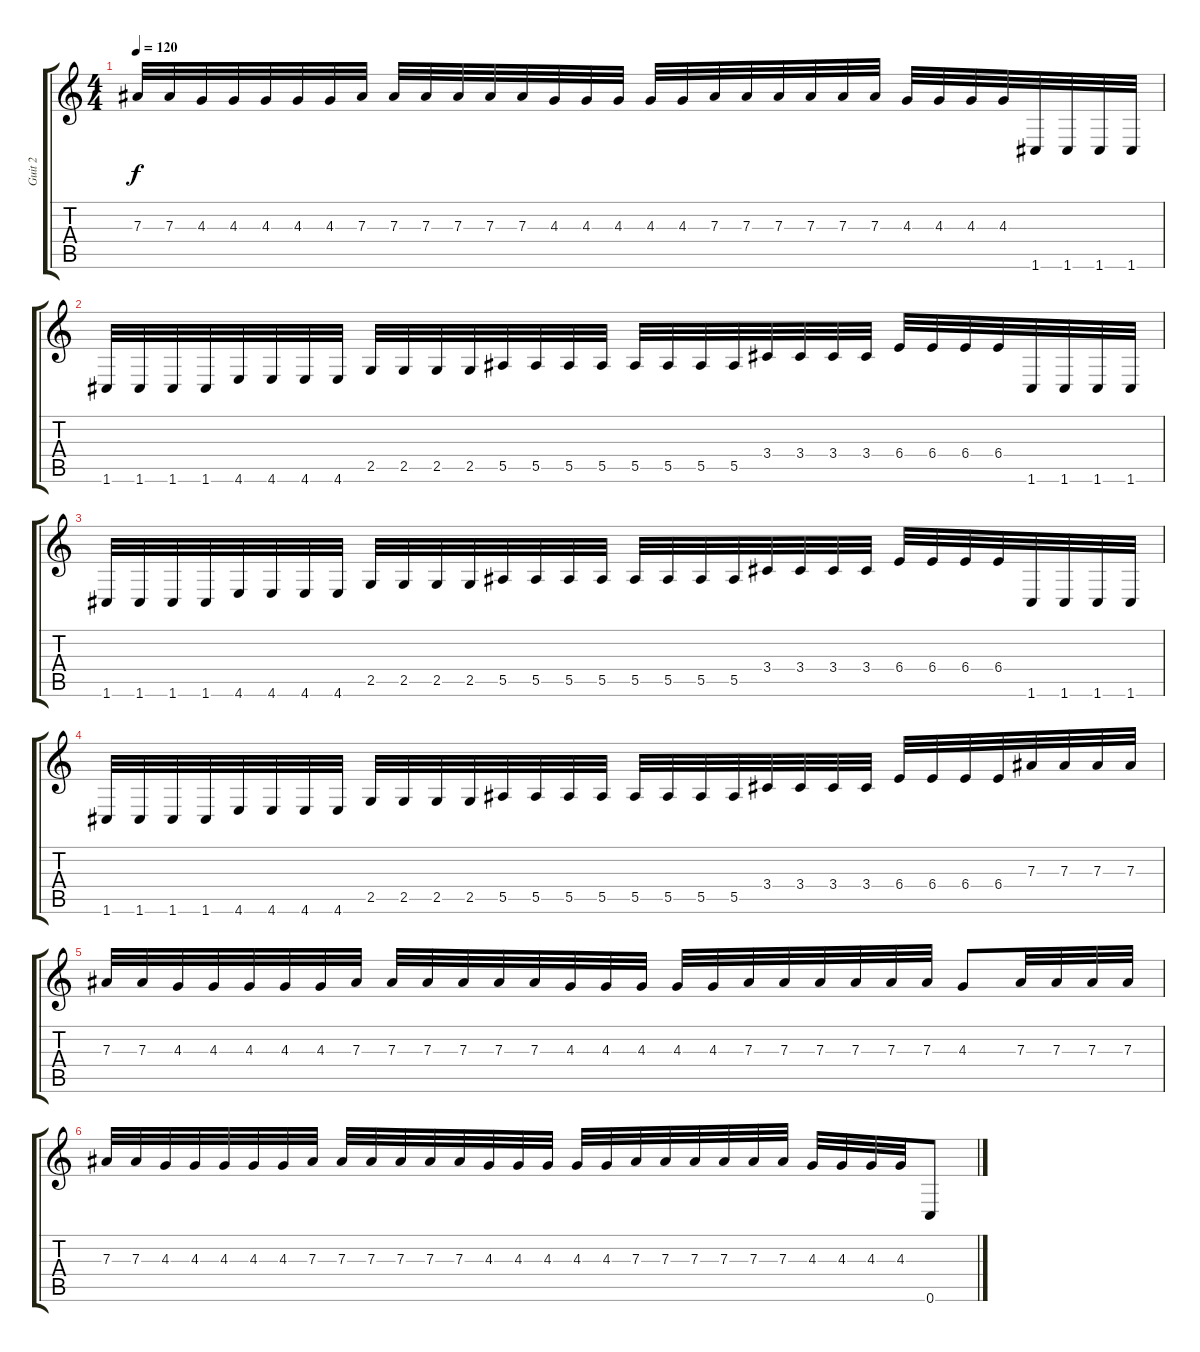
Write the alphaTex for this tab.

\track ("Guit 2" "Guit 2") {instrument distortionguitar}
\staff {score tabs}
\tuning (C4 G3 Eb3 Bb2 F2 C2) {hide}
\ts (4 4)
\tempo 120
\clef g2
\ks c
7.3.32{dy f} 7.3.32 4.3.32 4.3.32 4.3.32 4.3.32 4.3.32 7.3.32 7.3.32 7.3.32 7.3.32 7.3.32 7.3.32 4.3.32 4.3.32 4.3.32 4.3.32 4.3.32 7.3.32 7.3.32 7.3.32 7.3.32 7.3.32 7.3.32 4.3.32 4.3.32 4.3.32 4.3.32 1.6.32 1.6.32 1.6.32 1.6.32 |
1.6.32 1.6.32 1.6.32 1.6.32 4.6.32 4.6.32 4.6.32 4.6.32 2.5.32 2.5.32 2.5.32 2.5.32 5.5.32 5.5.32 5.5.32 5.5.32 5.5.32 5.5.32 5.5.32 5.5.32 3.4.32 3.4.32 3.4.32 3.4.32 6.4.32 6.4.32 6.4.32 6.4.32 1.6.32 1.6.32 1.6.32 1.6.32 |
1.6.32 1.6.32 1.6.32 1.6.32 4.6.32 4.6.32 4.6.32 4.6.32 2.5.32 2.5.32 2.5.32 2.5.32 5.5.32 5.5.32 5.5.32 5.5.32 5.5.32 5.5.32 5.5.32 5.5.32 3.4.32 3.4.32 3.4.32 3.4.32 6.4.32 6.4.32 6.4.32 6.4.32 1.6.32 1.6.32 1.6.32 1.6.32 |
1.6.32 1.6.32 1.6.32 1.6.32 4.6.32 4.6.32 4.6.32 4.6.32 2.5.32 2.5.32 2.5.32 2.5.32 5.5.32 5.5.32 5.5.32 5.5.32 5.5.32 5.5.32 5.5.32 5.5.32 3.4.32 3.4.32 3.4.32 3.4.32 6.4.32 6.4.32 6.4.32 6.4.32 7.3.32 7.3.32 7.3.32 7.3.32 |
7.3.32 7.3.32 4.3.32 4.3.32 4.3.32 4.3.32 4.3.32 7.3.32 7.3.32 7.3.32 7.3.32 7.3.32 7.3.32 4.3.32 4.3.32 4.3.32 4.3.32 4.3.32 7.3.32 7.3.32 7.3.32 7.3.32 7.3.32 7.3.32 4.3.8 7.3.32 7.3.32 7.3.32 7.3.32 |
7.3.32 7.3.32 4.3.32 4.3.32 4.3.32 4.3.32 4.3.32 7.3.32 7.3.32 7.3.32 7.3.32 7.3.32 7.3.32 4.3.32 4.3.32 4.3.32 4.3.32 4.3.32 7.3.32 7.3.32 7.3.32 7.3.32 7.3.32 7.3.32 4.3.32 4.3.32 4.3.32 4.3.32 0.6.8
